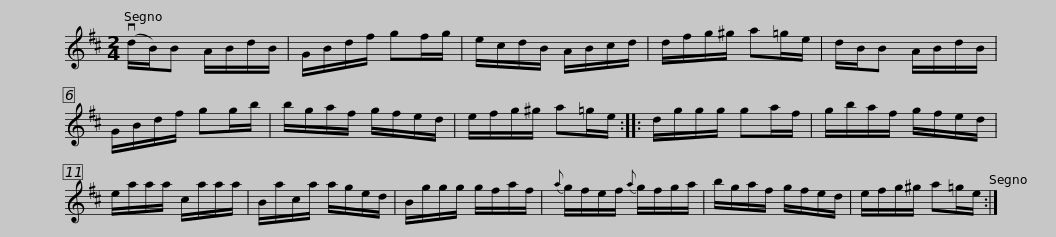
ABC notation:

X:1
L:1/8
M:2/4
I:linebreak $
K:D
V:1 treble
V:1
 (vd/B/)B A/B/d/B/ | G/B/d/f/ gf/g/ | e/c/d/B/ A/B/c/d/ | d/f/g/^g/ a=g/e/ | d/B/B A/B/d/B/ | %5
 G/B/d/f/ gg/b/ |$ b/g/a/f/ g/f/e/d/ | e/f/g/^g/ a=g/e/ :: d/g/g/g/ ga/f/ | g/b/a/f/ g/f/e/d/ | %10
 e/a/a/a/ c/a/a/a/ |$ B/a/c/a/ a/g/e/d/ | B/g/g/g/ g/f/a/f/ |{a} g/f/e/f/{a} g/f/g/a/ | b/g/a/f/ g/f/e/d/ | %15
 e/f/g/^g/ a=g/e/ :| %16
